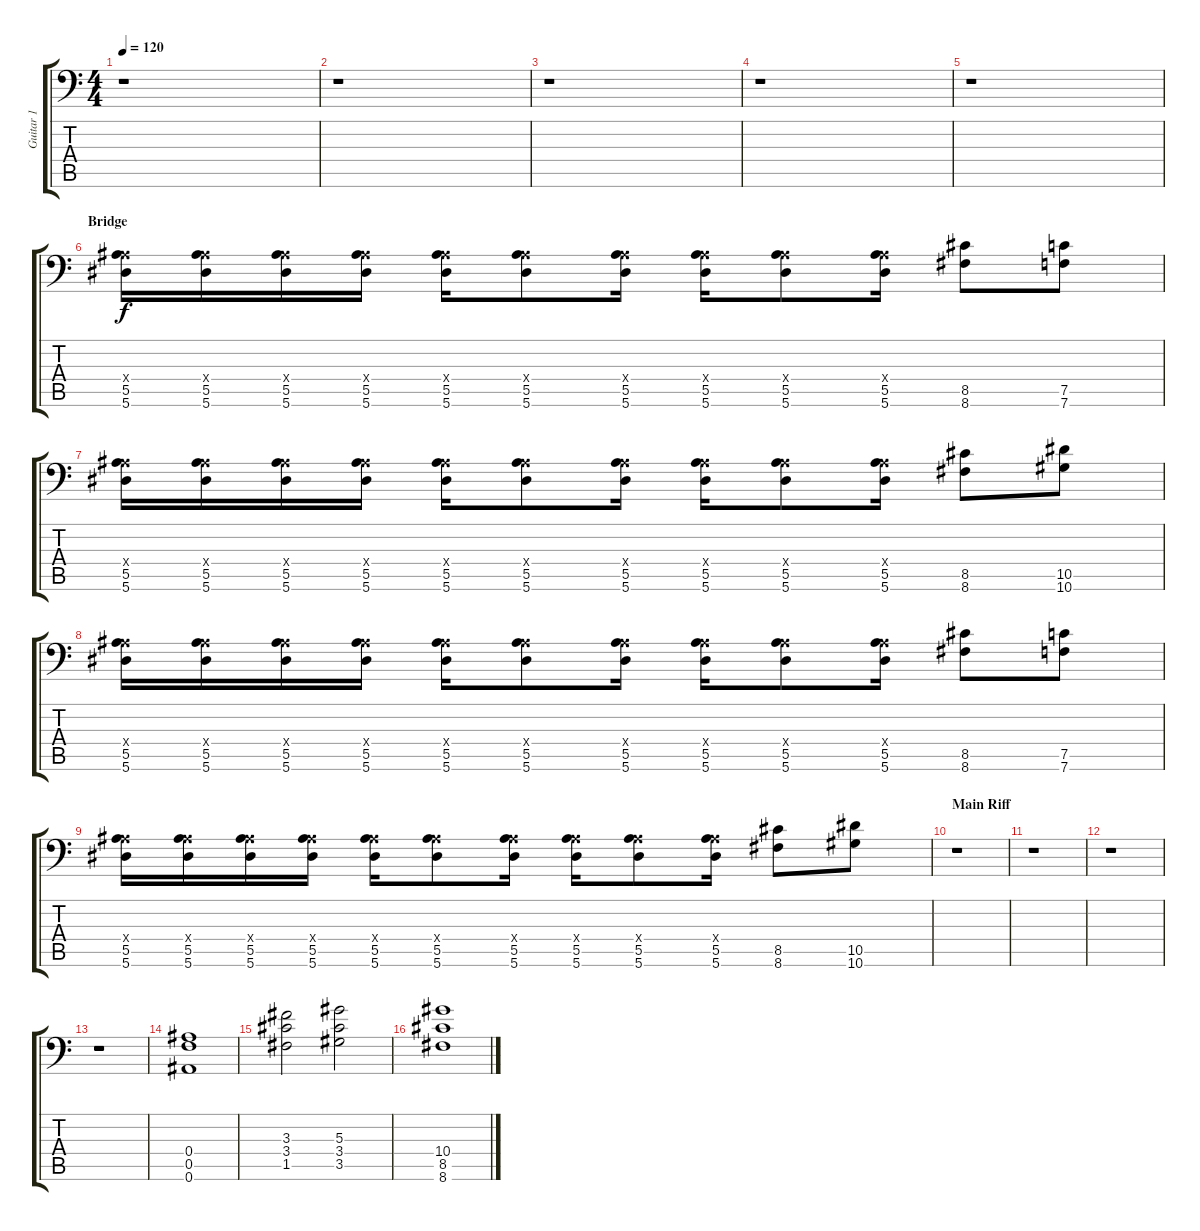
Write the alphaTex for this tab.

\track ("Guitar 1" "Guitar 1") {instrument distortionguitar}
\staff {score tabs}
\tuning (C4 G3 Eb3 Bb2 F2 Bb1) {hide}
\ts (4 4)
\tempo 120
\clef f4
\ks c
r.1{dy f} |
r.1 |
r.1 |
r.1 |
r.1 |
\section ("" "Bridge")
(0.4{x} 5.5 5.6).16 (0.4{x} 5.5 5.6).16 (0.4{x} 5.5 5.6).16 (0.4{x} 5.5 5.6).16 (0.4{x} 5.5 5.6).16 (0.4{x} 5.5 5.6).8 (0.4{x} 5.5 5.6).16 (0.4{x} 5.5 5.6).16 (0.4{x} 5.5 5.6).8 (0.4{x} 5.5 5.6).16 (8.5 8.6).8 (7.5 7.6).8 |
(0.4{x} 5.5 5.6).16 (0.4{x} 5.5 5.6).16 (0.4{x} 5.5 5.6).16 (0.4{x} 5.5 5.6).16 (0.4{x} 5.5 5.6).16 (0.4{x} 5.5 5.6).8 (0.4{x} 5.5 5.6).16 (0.4{x} 5.5 5.6).16 (0.4{x} 5.5 5.6).8 (0.4{x} 5.5 5.6).16 (8.5 8.6).8 (10.5 10.6).8 |
(0.4{x} 5.5 5.6).16 (0.4{x} 5.5 5.6).16 (0.4{x} 5.5 5.6).16 (0.4{x} 5.5 5.6).16 (0.4{x} 5.5 5.6).16 (0.4{x} 5.5 5.6).8 (0.4{x} 5.5 5.6).16 (0.4{x} 5.5 5.6).16 (0.4{x} 5.5 5.6).8 (0.4{x} 5.5 5.6).16 (8.5 8.6).8 (7.5 7.6).8 |
(0.4{x} 5.5 5.6).16 (0.4{x} 5.5 5.6).16 (0.4{x} 5.5 5.6).16 (0.4{x} 5.5 5.6).16 (0.4{x} 5.5 5.6).16 (0.4{x} 5.5 5.6).8 (0.4{x} 5.5 5.6).16 (0.4{x} 5.5 5.6).16 (0.4{x} 5.5 5.6).8 (0.4{x} 5.5 5.6).16 (8.5 8.6).8 (10.5 10.6).8 |
\section ("" "Main Riff")
r.1 |
r.1 |
r.1 |
r.1 |
(0.4 0.5 0.6).1 |
(3.3 3.4 1.5).2 (5.3 3.4 3.5).2 |
(10.4 8.5 8.6).1
